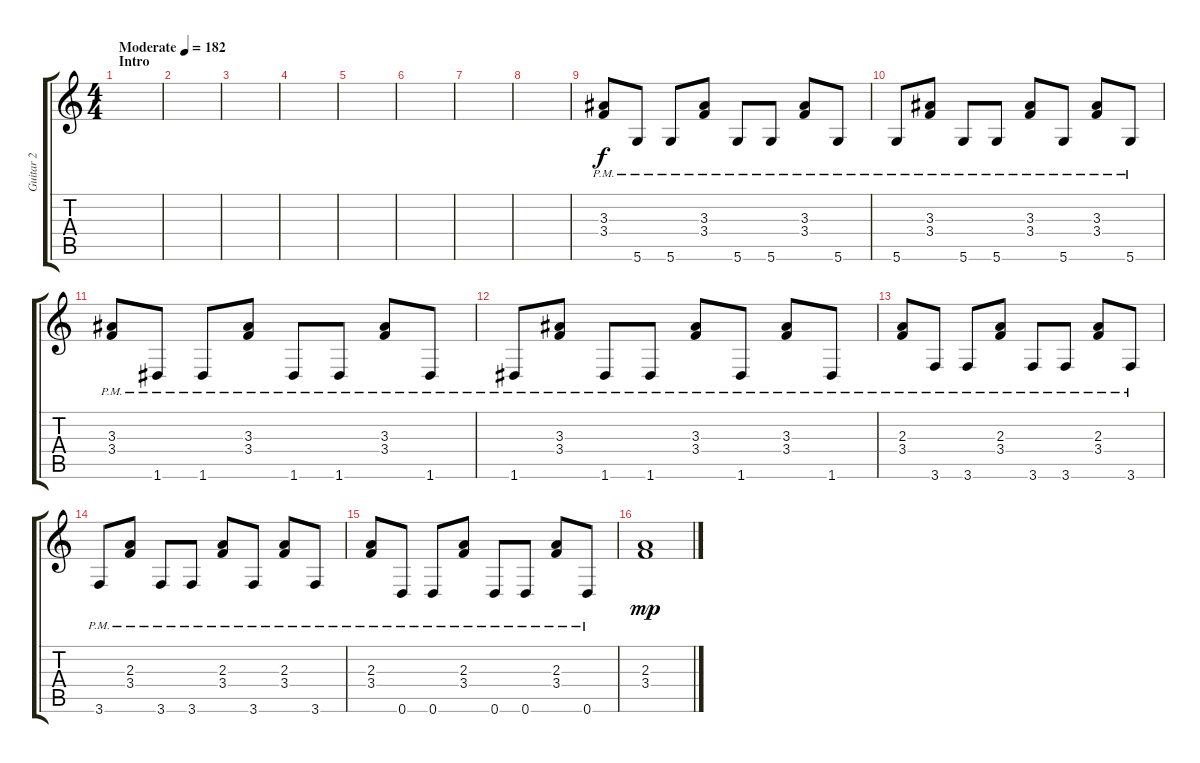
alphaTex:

\track ("Guitar 2" "Guitar 2") {instrument distortionguitar}
\staff {score tabs}
\tuning (E4 B3 G3 D3 A2 D2) {hide}
\ts (4 4)
\section ("" "Intro")
\tempo (182 "Moderate")
\clef g2
\ks c
|
|
|
|
|
|
|
|
(3.3{pm} 3.4{pm}).8 5.6{pm}.8 5.6{pm}.8 (3.3{pm} 3.4{pm}).8 5.6{pm}.8 5.6{pm}.8 (3.3{pm} 3.4{pm}).8 5.6{pm}.8 |
5.6{pm}.8 (3.3{pm} 3.4{pm}).8 5.6{pm}.8 5.6{pm}.8 (3.3{pm} 3.4{pm}).8 5.6{pm}.8 (3.3{pm} 3.4{pm}).8 5.6{pm}.8 |
(3.3{pm} 3.4{pm}).8 1.6{pm}.8 1.6{pm}.8 (3.3{pm} 3.4{pm}).8 1.6{pm}.8 1.6{pm}.8 (3.3{pm} 3.4{pm}).8 1.6{pm}.8 |
1.6{pm}.8 (3.3{pm} 3.4{pm}).8 1.6{pm}.8 1.6{pm}.8 (3.3{pm} 3.4{pm}).8 1.6{pm}.8 (3.3{pm} 3.4{pm}).8 1.6{pm}.8 |
(2.3{pm} 3.4{pm}).8 3.6{pm}.8 3.6{pm}.8 (2.3{pm} 3.4{pm}).8 3.6{pm}.8 3.6{pm}.8 (2.3{pm} 3.4{pm}).8 3.6{pm}.8 |
3.6{pm}.8 (2.3{pm} 3.4{pm}).8 3.6{pm}.8 3.6{pm}.8 (2.3{pm} 3.4{pm}).8 3.6{pm}.8 (2.3{pm} 3.4{pm}).8 3.6{pm}.8 |
(2.3{pm} 3.4{pm}).8 0.6{pm}.8 0.6{pm}.8 (2.3{pm} 3.4{pm}).8 0.6{pm}.8 0.6{pm}.8 (2.3{pm} 3.4{pm}).8 0.6{pm}.8 |
(2.3 3.4).1{dy mp}
